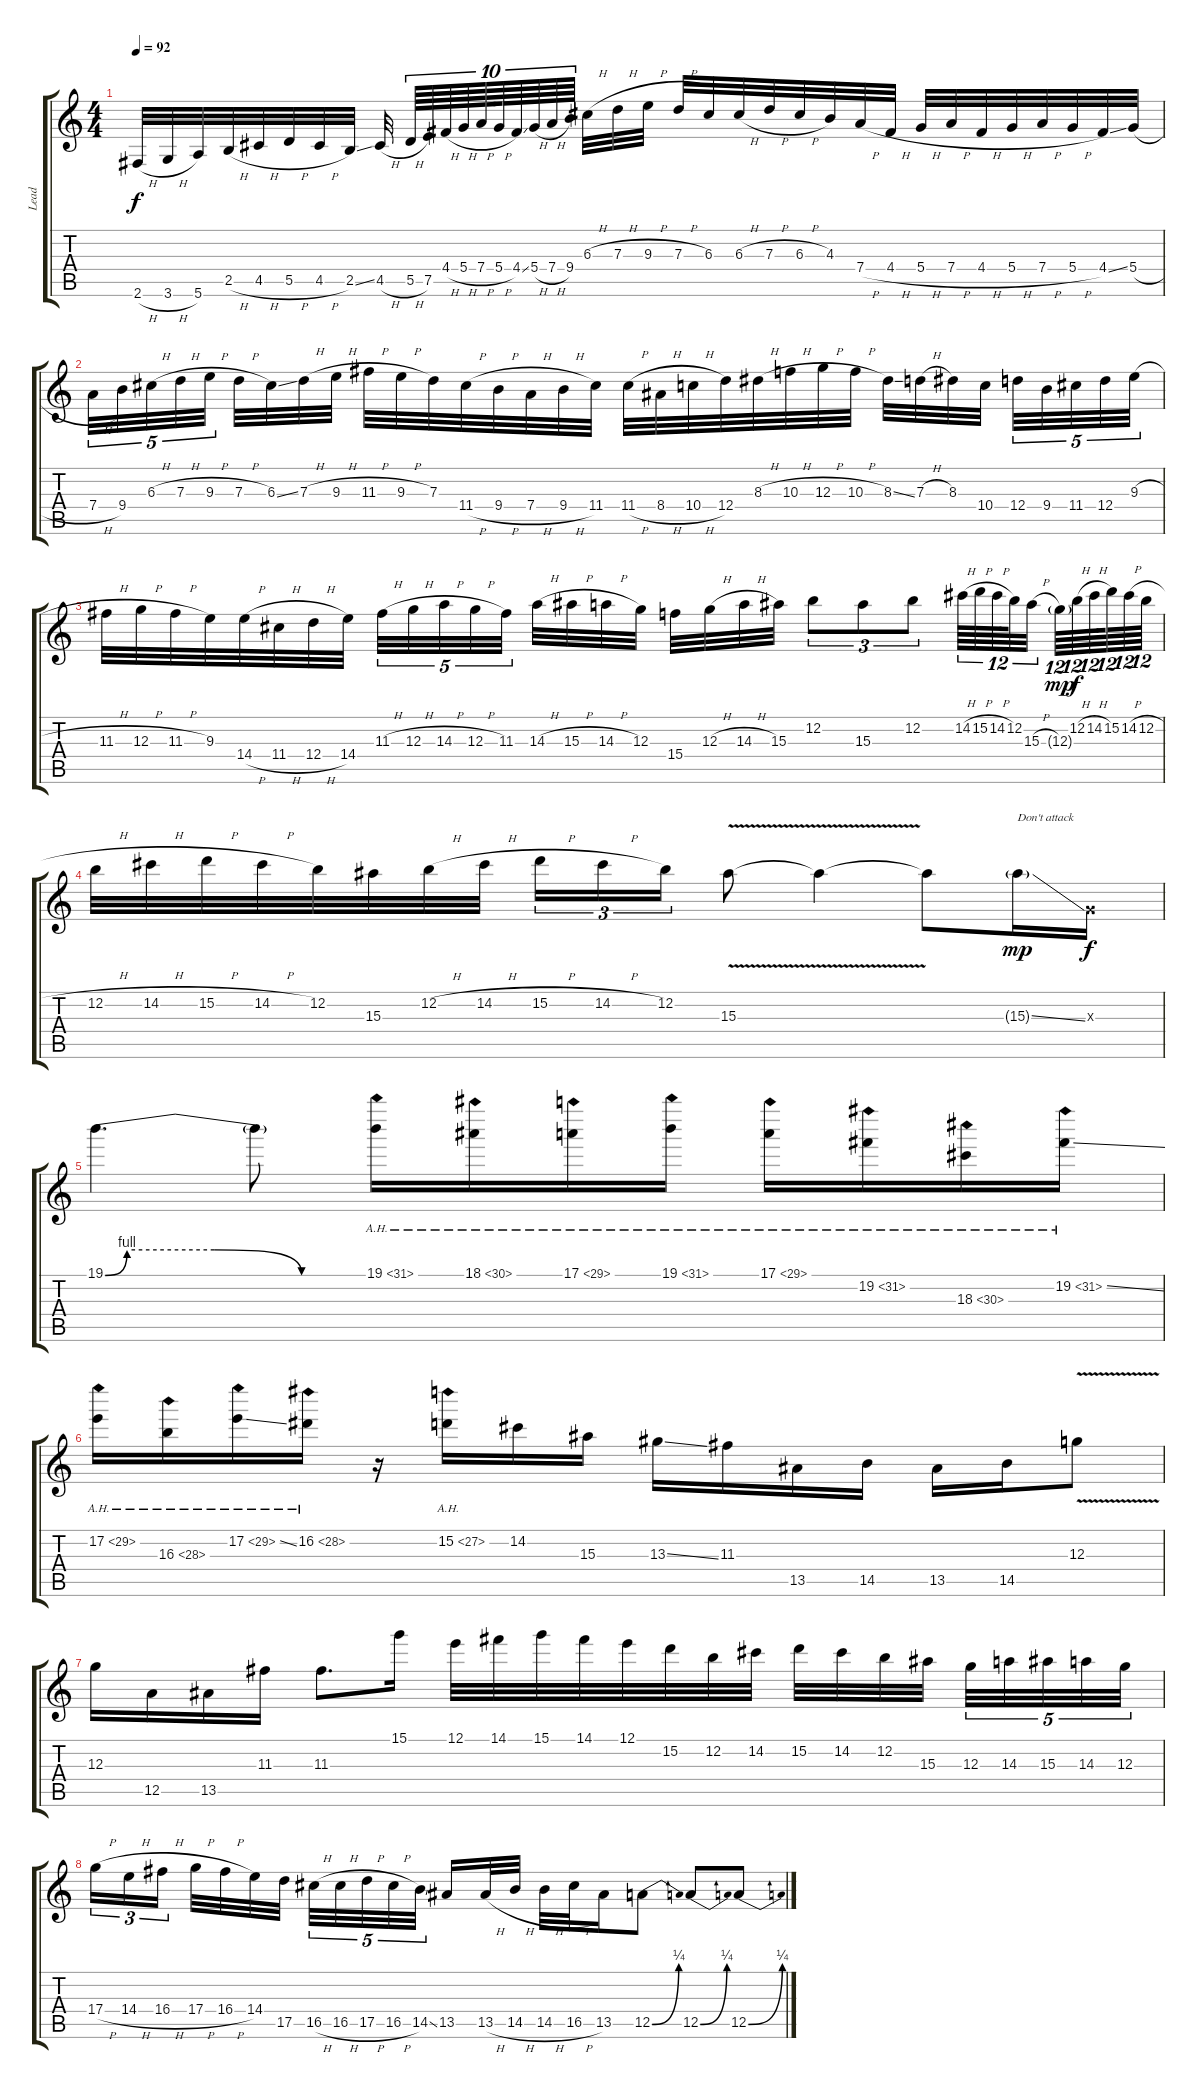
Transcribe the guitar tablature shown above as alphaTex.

\track ("Lead" "Lead") {instrument distortionguitar}
\staff {score tabs}
\tuning (E4 B3 G3 D3 A2 E2) {hide}
\ts (4 4)
\tempo 92
\clef g2
\ks c
2.6{h}.32{dy f} 3.6{h}.32 5.6.32 2.5{h}.32 4.5{h}.32 5.5{h}.32 4.5{h}.32 2.5{ss}.32 4.5{h}.32{beam splitsecondary} 5.5{h}.64{tu (10 8)} 7.5.64{tu (10 8)} 4.4{h}.64{tu (10 8)} 5.4{h}.64{tu (10 8)} 7.4{h}.64{tu (10 8) beam splitsecondary} 5.4{h}.64{tu (10 8)} 4.4{ss}.64{tu (10 8)} 5.4{h}.64{tu (10 8)} 7.4{h}.64{tu (10 8)} 9.4.64{tu (10 8) beam splitsecondary} 6.3{h}.32 7.3{h}.32 9.3{h}.32 7.3{h}.32 6.3.32 6.3{h}.32 7.3{h}.32 6.3{h}.32 4.3.32 7.4{h}.32 4.4{h}.32 5.4{h}.32 7.4{h}.32 4.4{h}.32 5.4{h}.32 7.4{h}.32 5.4{h}.32 4.4{ss}.32 5.4{h}.32 |
7.4{h}.32{tu (5 4)} 9.4.32{tu (5 4)} 6.3{h}.32{tu (5 4)} 7.3{h}.32{tu (5 4)} 9.3{h}.32{tu (5 4) beam splitsecondary} 7.3{h}.32 6.3{ss}.32 7.3{h}.32 9.3{h}.32 11.3{h}.32 9.3{h}.32 7.3.32 11.4{h}.32 9.4{h}.32 7.4{h}.32 9.4{h}.32 11.4.32 11.4{h}.32 8.4{h}.32 10.4{h}.32 12.4.32 8.3{h}.32 10.3{h}.32 12.3{h}.32 10.3{h}.32 8.3{ss}.32 7.3{h}.32 8.3.32 10.4.32{beam splitsecondary} 12.4.32{tu (5 4)} 9.4.32{tu (5 4)} 11.4.32{tu (5 4)} 12.4.32{tu (5 4)} 9.3{h}.32{tu (5 4)} |
11.3{h}.32 12.3{h}.32 11.3{h}.32 9.3.32 14.4{h}.32 11.4{h}.32 12.4{h}.32 14.4.32 11.3{h}.32{tu (5 4)} 12.3{h}.32{tu (5 4)} 14.3{h}.32{tu (5 4)} 12.3{h}.32{tu (5 4)} 11.3.32{tu (5 4) beam splitsecondary} 14.3{h}.32 15.3{h}.32 14.3{h}.32 12.3.32 15.4.32 12.3{h}.32 14.3{h}.32 15.3.32 12.2.8{tu (3 2)} 15.3.8{tu (3 2)} 12.2.8{tu (3 2)} 14.2{h}.64{tu (12 8)} 15.2{h}.64{tu (12 8)} 14.2{h}.64{tu (12 8) beam splitsecondary} 12.2.64{tu (12 8)} 15.3{h}.32{tu (12 8) beam splitsecondary} 12.3{g}.64{tu (12 8) dy mp} 12.2{h}.64{tu (12 8) dy f} 14.2{h}.64{tu (12 8) beam splitsecondary} 15.2.64{tu (12 8)} 14.2{h}.64{tu (12 8)} 12.2{h}.64{tu (12 8)} |
12.2{h}.32 14.2{h}.32 15.2{h}.32 14.2{h}.32 12.2.32 15.3.32 12.2{h}.32 14.2{h}.32 15.2{h}.16{tu (3 2)} 14.2{h}.16{tu (3 2)} 12.2.16{tu (3 2)} 15.3{v}.8 15.3{t}.4 15.3{t}.8 15.3{ss g}.16{txt "Don't attack" dy mp} 0.3{x}.16{dy f} |
19.1{be (custom 0 0 5 4 25 4 45 0 60 0)}.4{d} 19.1{t}.8 19.1{ah 12}.16 18.1{ah 12}.16 17.1{ah 12}.16 19.1{ah 12}.16 17.1{ah 12}.16 19.2{ah 12}.16 18.3{ah 12}.16 19.2{ah 12 ss}.16 |
17.2{ah 12}.16 16.3{ah 12}.16 17.2{ah 12 ss}.16 16.2{ah 12}.16 r.16 15.2{ah 12}.16 14.2.16 15.3.16 13.3{ss}.16 11.3.16 13.5.16 14.5.16 13.5.16 14.5.16 12.3{v}.8 |
12.3.16 12.5.16 13.5.16 11.3.16 11.3.8{d} 15.1.16 12.1.32 14.1.32 15.1.32 14.1.32 12.1.32 15.2.32 12.2.32 14.2.32 15.2.32 14.2.32 12.2.32 15.3.32{beam splitsecondary} 12.3.32{tu (5 4)} 14.3.32{tu (5 4)} 15.3.32{tu (5 4)} 14.3.32{tu (5 4)} 12.3.32{tu (5 4)} |
17.4{h}.16{tu (3 2)} 14.4{h}.16{tu (3 2)} 16.4{h}.16{tu (3 2) beam splitsecondary} 17.4{h}.32 16.4{h}.32 14.4.32 17.5.32 16.5{h}.32{tu (5 4)} 16.5{h}.32{tu (5 4)} 17.5{h}.32{tu (5 4)} 16.5{h}.32{tu (5 4)} 14.5{ss}.32{tu (5 4) beam splitsecondary} 13.5.16 13.5{h}.32 14.5{h}.32 14.5{h}.32 16.5{h}.32 13.5.16 12.5{be (bend 0 0 60 1)}.8 12.5{be (bend 0 0 60 1)}.8 12.5{be (bend 0 0 60 1)}.8
